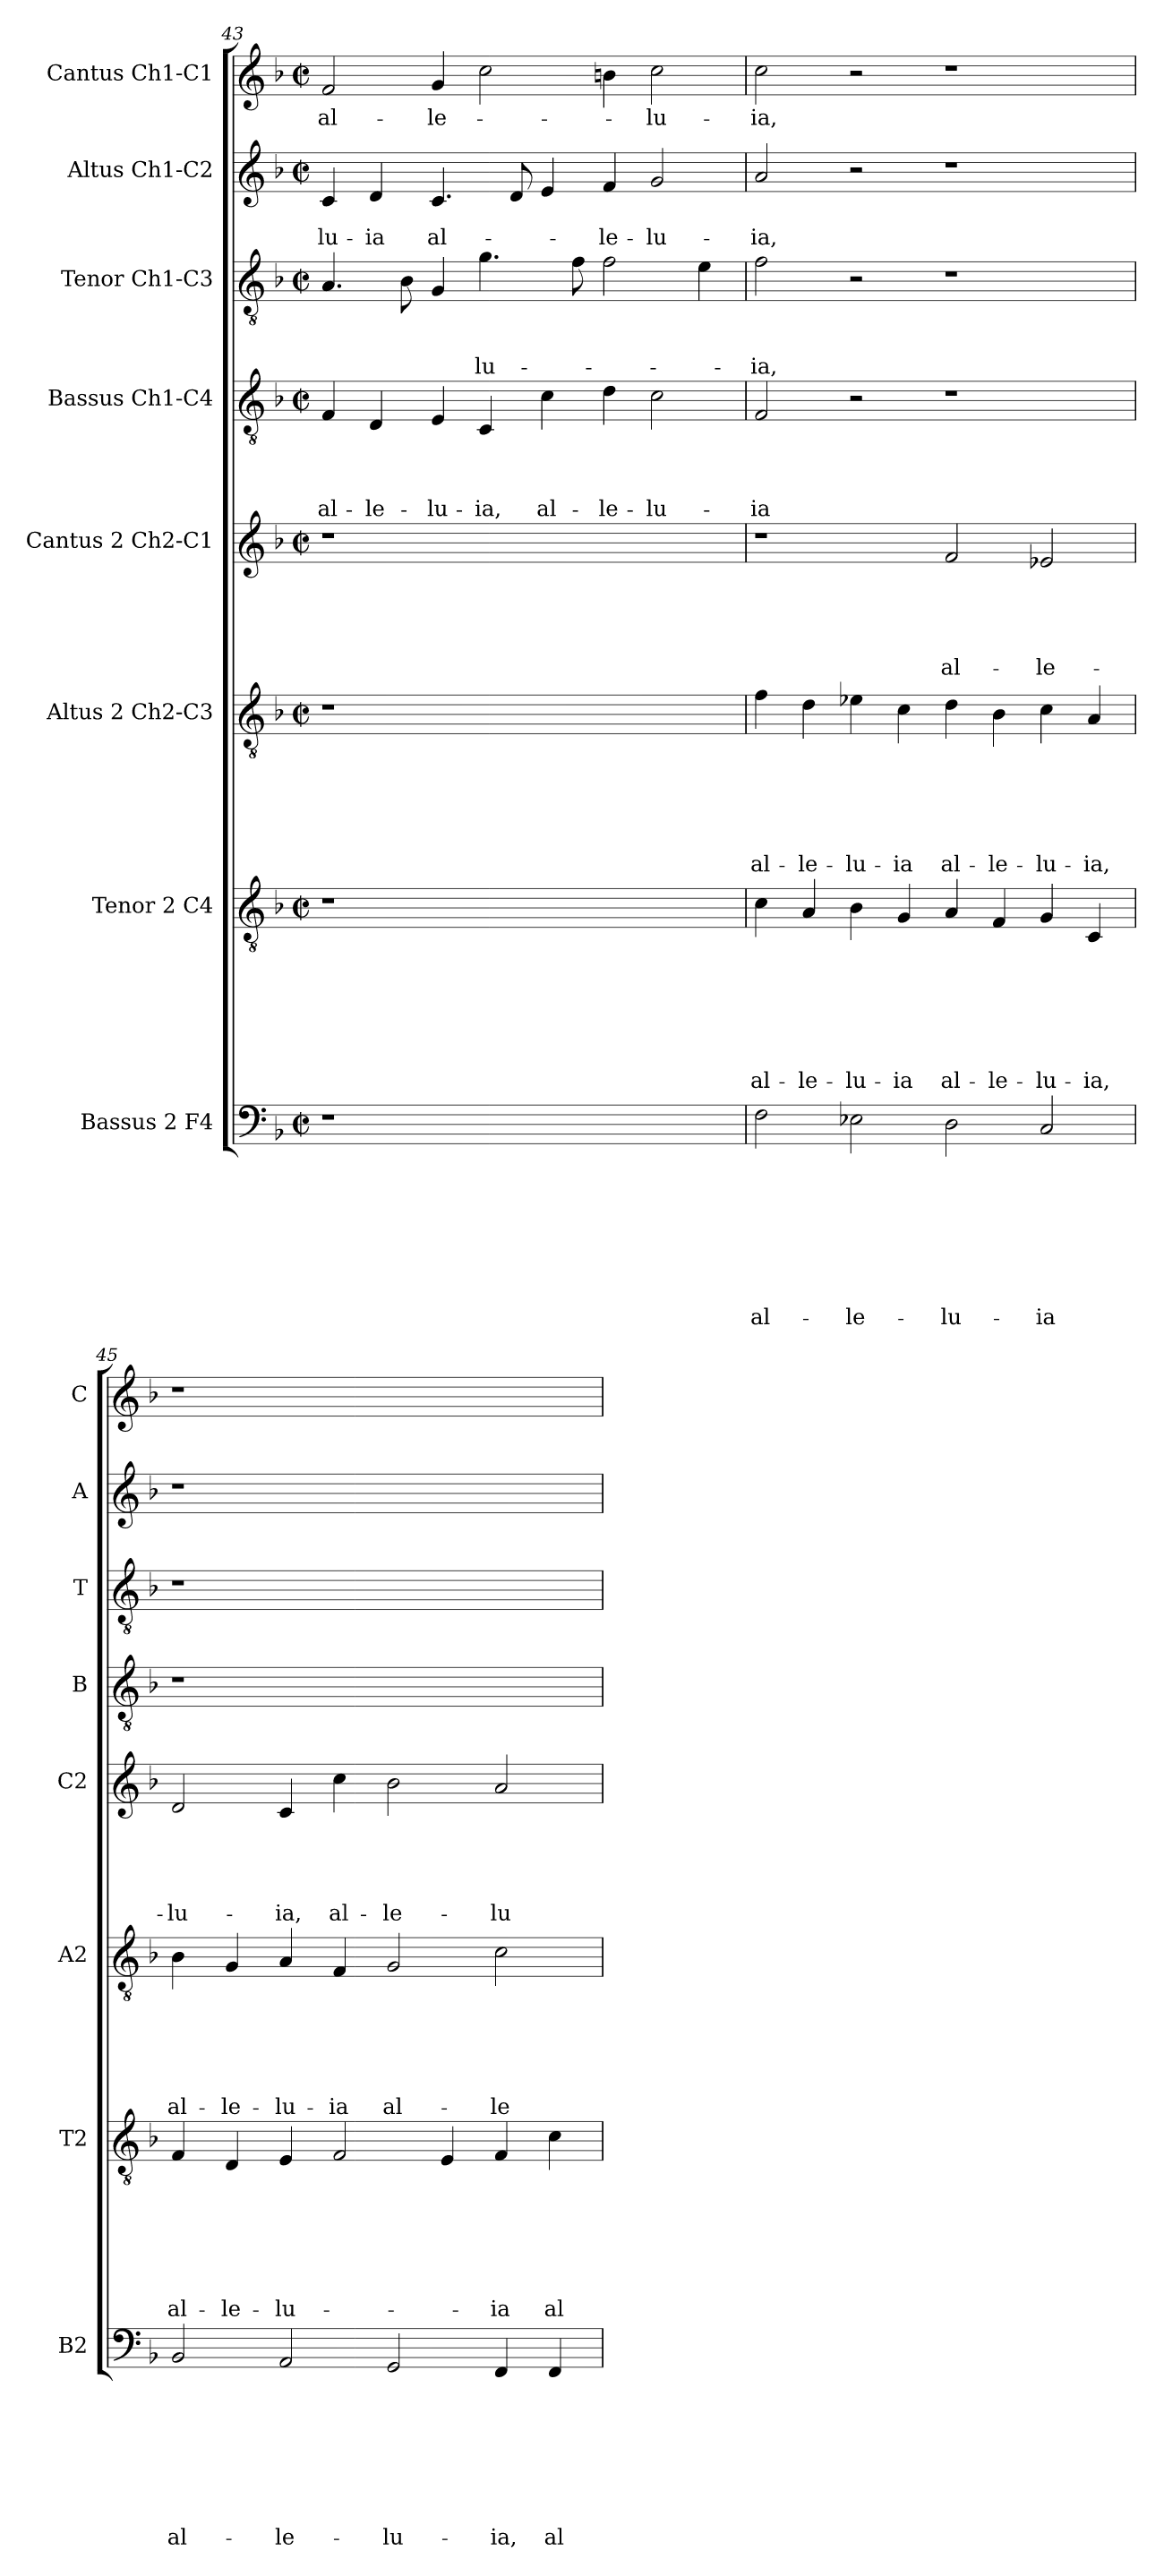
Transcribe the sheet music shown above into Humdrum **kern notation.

**kern	**text	**text	**text	**text	**text	**text	**text	**text	**kern	**text	**text	**text	**text	**text	**text	**text	**kern	**text	**text	**text	**text	**text	**text	**kern	**text	**text	**text	**text	**text	**kern	**text	**text	**text	**text	**kern	**text	**text	**text	**kern	**text	**text	**kern	**text
*part8	*part8	*part8	*part8	*part8	*part8	*part8	*part8	*part8	*part7	*part7	*part7	*part7	*part7	*part7	*part7	*part7	*part6	*part6	*part6	*part6	*part6	*part6	*part6	*part5	*part5	*part5	*part5	*part5	*part5	*part4	*part4	*part4	*part4	*part4	*part3	*part3	*part3	*part3	*part2	*part2	*part2	*part1	*part1
*staff8	*staff8	*staff8	*staff8	*staff8	*staff8	*staff8	*staff8	*staff8	*staff7	*staff7	*staff7	*staff7	*staff7	*staff7	*staff7	*staff7	*staff6	*staff6	*staff6	*staff6	*staff6	*staff6	*staff6	*staff5	*staff5	*staff5	*staff5	*staff5	*staff5	*staff4	*staff4	*staff4	*staff4	*staff4	*staff3	*staff3	*staff3	*staff3	*staff2	*staff2	*staff2	*staff1	*staff1
*I"Bassus 2 F4	*	*	*	*	*	*	*	*	*I"Tenor 2 C4	*	*	*	*	*	*	*	*I"Altus 2 Ch2-C3	*	*	*	*	*	*	*I"Cantus 2 Ch2-C1	*	*	*	*	*	*I"Bassus  Ch1-C4	*	*	*	*	*I"Tenor Ch1-C3	*	*	*	*I"Altus  Ch1-C2	*	*	*I"Cantus Ch1-C1	*
*I'B2	*	*	*	*	*	*	*	*	*I'T2	*	*	*	*	*	*	*	*I'A2	*	*	*	*	*	*	*I'C2	*	*	*	*	*	*I'B	*	*	*	*	*I'T	*	*	*	*I'A	*	*	*I'C	*
*clefF4	*	*	*	*	*	*	*	*	*clefGv2	*	*	*	*	*	*	*	*clefGv2	*	*	*	*	*	*	*clefG2	*	*	*	*	*	*clefGv2	*	*	*	*	*clefGv2	*	*	*	*clefG2	*	*	*clefG2	*
*k[b-]	*	*	*	*	*	*	*	*	*k[b-]	*	*	*	*	*	*	*	*k[b-]	*	*	*	*	*	*	*k[b-]	*	*	*	*	*	*k[b-]	*	*	*	*	*k[b-]	*	*	*	*k[b-]	*	*	*k[b-]	*
*F:	*	*	*	*	*	*	*	*	*F:	*	*	*	*	*	*	*	*F:	*	*	*	*	*	*	*F:	*	*	*	*	*	*F:	*	*	*	*	*F:	*	*	*	*F:	*	*	*F:	*
*M2/2	*	*	*	*	*	*	*	*	*M2/2	*	*	*	*	*	*	*	*M2/2	*	*	*	*	*	*	*M2/2	*	*	*	*	*	*M2/2	*	*	*	*	*M2/2	*	*	*	*M2/2	*	*	*M2/2	*
*met(c|)	*	*	*	*	*	*	*	*	*met(c|)	*	*	*	*	*	*	*	*met(c|)	*	*	*	*	*	*	*met(c|)	*	*	*	*	*	*met(c|)	*	*	*	*	*met(c|)	*	*	*	*met(c|)	*	*	*met(c|)	*
=43	=43	=43	=43	=43	=43	=43	=43	=43	=43	=43	=43	=43	=43	=43	=43	=43	=43	=43	=43	=43	=43	=43	=43	=43	=43	=43	=43	=43	=43	=43	=43	=43	=43	=43	=43	=43	=43	=43	=43	=43	=43	=43	=43
!	!	!	!	!	!	!	!	!	!	!	!	!	!	!	!	!	!	!	!	!	!	!	!	!	!	!	!	!	!	!	!	!	!	!LO:LY:b	!	!	!	!	!	!	!LO:LY:b	!	!LO:LY:b
1r	.	.	.	.	.	.	.	.	1r	.	.	.	.	.	.	.	1r	.	.	.	.	.	.	1r	.	.	.	.	.	4F/	.	.	.	al-	4.A/	.	.	.	4c/	.	-lu-	2f/	al-
!	!	!	!	!	!	!	!	!	!	!	!	!	!	!	!	!	!	!	!	!	!	!	!	!	!	!	!	!	!	!	!	!	!	!LO:LY:b	!	!	!	!	!	!	!LO:LY:b	!	!
.	.	.	.	.	.	.	.	.	.	.	.	.	.	.	.	.	.	.	.	.	.	.	.	.	.	.	.	.	.	4D/	.	.	.	-le-	.	.	.	.	4d/	.	-ia	.	.
.	.	.	.	.	.	.	.	.	.	.	.	.	.	.	.	.	.	.	.	.	.	.	.	.	.	.	.	.	.	.	.	.	.	.	8B-\	.	.	.	.	.	.	.	.
!	!	!	!	!	!	!	!	!	!	!	!	!	!	!	!	!	!	!	!	!	!	!	!	!	!	!	!	!	!	!	!	!	!	!LO:LY:b	!	!	!	!	!	!	!LO:LY:b	!	!LO:LY:b
.	.	.	.	.	.	.	.	.	.	.	.	.	.	.	.	.	.	.	.	.	.	.	.	.	.	.	.	.	.	4E/	.	.	.	-lu-	4G/	.	.	.	4.c/	.	al-	4g/	-le-
!	!	!	!	!	!	!	!	!	!	!	!	!	!	!	!	!	!	!	!	!	!	!	!	!	!	!	!	!	!	!	!	!	!	!LO:LY:b	!	!	!	!LO:LY:b	!	!	!	!	!
.	.	.	.	.	.	.	.	.	.	.	.	.	.	.	.	.	.	.	.	.	.	.	.	.	.	.	.	.	.	4C/	.	.	.	-ia,	4.g\	.	.	-lu-	.	.	.	2cc\	.
.	.	.	.	.	.	.	.	.	.	.	.	.	.	.	.	.	.	.	.	.	.	.	.	.	.	.	.	.	.	.	.	.	.	.	.	.	.	.	8d/	.	.	.	.
!	!	!	!	!	!	!	!	!	!	!	!	!	!	!	!	!	!	!	!	!	!	!	!	!	!	!	!	!	!	!	!	!	!	!LO:LY:b	!	!	!	!	!	!	!	!	!
1ryy	.	.	.	.	.	.	.	.	1ryy	.	.	.	.	.	.	.	1ryy	.	.	.	.	.	.	1ryy	.	.	.	.	.	4c\	.	.	.	al-	.	.	.	.	4e/	.	.	.	.
.	.	.	.	.	.	.	.	.	.	.	.	.	.	.	.	.	.	.	.	.	.	.	.	.	.	.	.	.	.	.	.	.	.	.	8f\	.	.	.	.	.	.	.	.
!	!	!	!	!	!	!	!	!	!	!	!	!	!	!	!	!	!	!	!	!	!	!	!	!	!	!	!	!	!	!	!	!	!	!LO:LY:b	!	!	!	!	!	!	!LO:LY:b	!	!
.	.	.	.	.	.	.	.	.	.	.	.	.	.	.	.	.	.	.	.	.	.	.	.	.	.	.	.	.	.	4d\	.	.	.	-le-	2f\	.	.	.	4f/	.	-le-	4bn\	.
!	!	!	!	!	!	!	!	!	!	!	!	!	!	!	!	!	!	!	!	!	!	!	!	!	!	!	!	!	!	!	!	!	!	!LO:LY:b	!	!	!	!	!	!	!LO:LY:b	!	!LO:LY:b
.	.	.	.	.	.	.	.	.	.	.	.	.	.	.	.	.	.	.	.	.	.	.	.	.	.	.	.	.	.	2c\	.	.	.	-lu-	.	.	.	.	2g/	.	-lu-	2cc\	-lu-
.	.	.	.	.	.	.	.	.	.	.	.	.	.	.	.	.	.	.	.	.	.	.	.	.	.	.	.	.	.	.	.	.	.	.	4e\	.	.	.	.	.	.	.	.
=44	=44	=44	=44	=44	=44	=44	=44	=44	=44	=44	=44	=44	=44	=44	=44	=44	=44	=44	=44	=44	=44	=44	=44	=44	=44	=44	=44	=44	=44	=44	=44	=44	=44	=44	=44	=44	=44	=44	=44	=44	=44	=44	=44
!	!	!	!	!	!	!	!	!LO:LY:b	!	!	!	!	!	!	!	!LO:LY:b	!	!	!	!	!	!	!LO:LY:b	!	!	!	!	!	!	!	!	!	!	!LO:LY:b	!	!	!	!LO:LY:b	!	!	!LO:LY:b	!	!LO:LY:b
2F\	.	.	.	.	.	.	.	al-	4c\	.	.	.	.	.	.	al-	4f\	.	.	.	.	.	al-	1r	.	.	.	.	.	2F/	.	.	.	-ia	2f\	.	.	-ia,	2a/	.	-ia,	2cc\	-ia,
!	!	!	!	!	!	!	!	!	!	!	!	!	!	!	!	!LO:LY:b	!	!	!	!	!	!	!LO:LY:b	!	!	!	!	!	!	!	!	!	!	!	!	!	!	!	!	!	!	!	!
.	.	.	.	.	.	.	.	.	4A/	.	.	.	.	.	.	-le-	4d\	.	.	.	.	.	-le-	.	.	.	.	.	.	.	.	.	.	.	.	.	.	.	.	.	.	.	.
!	!	!	!	!	!	!	!	!LO:LY:b	!	!	!	!	!	!	!	!LO:LY:b	!	!	!	!	!	!	!LO:LY:b	!	!	!	!	!	!	!	!	!	!	!	!	!	!	!	!	!	!	!	!
2E-X\	.	.	.	.	.	.	.	-le-	4B-\	.	.	.	.	.	.	-lu-	4e-X\	.	.	.	.	.	-lu-	.	.	.	.	.	.	2r	.	.	.	.	2r	.	.	.	2r	.	.	2r	.
!	!	!	!	!	!	!	!	!	!	!	!	!	!	!	!	!LO:LY:b	!	!	!	!	!	!	!LO:LY:b	!	!	!	!	!	!	!	!	!	!	!	!	!	!	!	!	!	!	!	!
.	.	.	.	.	.	.	.	.	4G/	.	.	.	.	.	.	-ia	4c\	.	.	.	.	.	-ia	.	.	.	.	.	.	.	.	.	.	.	.	.	.	.	.	.	.	.	.
!	!	!	!	!	!	!	!	!LO:LY:b	!	!	!	!	!	!	!	!LO:LY:b	!	!	!	!	!	!	!LO:LY:b	!	!	!	!	!	!LO:LY:b	!	!	!	!	!	!	!	!	!	!	!	!	!	!
2D\	.	.	.	.	.	.	.	-lu-	4A/	.	.	.	.	.	.	al-	4d\	.	.	.	.	.	al-	2f/	.	.	.	.	al-	1r	.	.	.	.	1r	.	.	.	1r	.	.	1r	.
!	!	!	!	!	!	!	!	!	!	!	!	!	!	!	!	!LO:LY:b	!	!	!	!	!	!	!LO:LY:b	!	!	!	!	!	!	!	!	!	!	!	!	!	!	!	!	!	!	!	!
.	.	.	.	.	.	.	.	.	4F/	.	.	.	.	.	.	-le-	4B-\	.	.	.	.	.	-le-	.	.	.	.	.	.	.	.	.	.	.	.	.	.	.	.	.	.	.	.
!	!	!	!	!	!	!	!	!LO:LY:b	!	!	!	!	!	!	!	!LO:LY:b	!	!	!	!	!	!	!LO:LY:b	!	!	!	!	!	!LO:LY:b	!	!	!	!	!	!	!	!	!	!	!	!	!	!
2C/	.	.	.	.	.	.	.	-ia	4G/	.	.	.	.	.	.	-lu-	4c\	.	.	.	.	.	-lu-	2e-X/	.	.	.	.	-le-	.	.	.	.	.	.	.	.	.	.	.	.	.	.
!	!	!	!	!	!	!	!	!	!	!	!	!	!	!	!	!LO:LY:b	!	!	!	!	!	!	!LO:LY:b	!	!	!	!	!	!	!	!	!	!	!	!	!	!	!	!	!	!	!	!
.	.	.	.	.	.	.	.	.	4C/	.	.	.	.	.	.	-ia,	4A/	.	.	.	.	.	-ia,	.	.	.	.	.	.	.	.	.	.	.	.	.	.	.	.	.	.	.	.
!!LO:PB:g=z
=45	=45	=45	=45	=45	=45	=45	=45	=45	=45	=45	=45	=45	=45	=45	=45	=45	=45	=45	=45	=45	=45	=45	=45	=45	=45	=45	=45	=45	=45	=45	=45	=45	=45	=45	=45	=45	=45	=45	=45	=45	=45	=45	=45
!	!	!	!	!	!	!	!	!LO:LY:b	!	!	!	!	!	!	!	!LO:LY:b	!	!	!	!	!	!	!LO:LY:b	!	!	!	!	!	!LO:LY:b	!	!	!	!	!	!	!	!	!	!	!	!	!	!
2BB-/	.	.	.	.	.	.	.	al-	4F/	.	.	.	.	.	.	al-	4B-\	.	.	.	.	.	al-	2d/	.	.	.	.	-lu-	1r	.	.	.	.	1r	.	.	.	1r	.	.	1r	.
!	!	!	!	!	!	!	!	!	!	!	!	!	!	!	!	!LO:LY:b	!	!	!	!	!	!	!LO:LY:b	!	!	!	!	!	!	!	!	!	!	!	!	!	!	!	!	!	!	!	!
.	.	.	.	.	.	.	.	.	4D/	.	.	.	.	.	.	-le-	4G/	.	.	.	.	.	-le-	.	.	.	.	.	.	.	.	.	.	.	.	.	.	.	.	.	.	.	.
!	!	!	!	!	!	!	!	!LO:LY:b	!	!	!	!	!	!	!	!LO:LY:b	!	!	!	!	!	!	!LO:LY:b	!	!	!	!	!	!LO:LY:b	!	!	!	!	!	!	!	!	!	!	!	!	!	!
2AA/	.	.	.	.	.	.	.	-le-	4E/	.	.	.	.	.	.	-lu-	4A/	.	.	.	.	.	-lu-	4c/	.	.	.	.	-ia,	.	.	.	.	.	.	.	.	.	.	.	.	.	.
!	!	!	!	!	!	!	!	!	!	!	!	!	!	!	!	!	!	!	!	!	!	!	!LO:LY:b	!	!	!	!	!	!LO:LY:b	!	!	!	!	!	!	!	!	!	!	!	!	!	!
.	.	.	.	.	.	.	.	.	2F/	.	.	.	.	.	.	.	4F/	.	.	.	.	.	-ia	4cc\	.	.	.	.	al-	.	.	.	.	.	.	.	.	.	.	.	.	.	.
!	!	!	!	!	!	!	!	!LO:LY:b	!	!	!	!	!	!	!	!	!	!	!	!	!	!	!LO:LY:b	!	!	!	!	!	!LO:LY:b	!	!	!	!	!	!	!	!	!	!	!	!	!	!
2GG/	.	.	.	.	.	.	.	-lu-	.	.	.	.	.	.	.	.	2G/	.	.	.	.	.	al-	2b-\	.	.	.	.	-le-	1ryy	.	.	.	.	1ryy	.	.	.	1ryy	.	.	1ryy	.
.	.	.	.	.	.	.	.	.	4E/	.	.	.	.	.	.	.	.	.	.	.	.	.	.	.	.	.	.	.	.	.	.	.	.	.	.	.	.	.	.	.	.	.	.
!	!	!	!	!	!	!	!	!LO:LY:b	!	!	!	!	!	!	!	!LO:LY:b	!	!	!	!	!	!	!LO:LY:b	!	!	!	!	!	!LO:LY:b	!	!	!	!	!	!	!	!	!	!	!	!	!	!
4FF/	.	.	.	.	.	.	.	-ia,	4F/	.	.	.	.	.	.	-ia	2c\	.	.	.	.	.	-le-	2a/	.	.	.	.	-lu-	.	.	.	.	.	.	.	.	.	.	.	.	.	.
!	!	!	!	!	!	!	!	!LO:LY:b	!	!	!	!	!	!	!	!LO:LY:b	!	!	!	!	!	!	!	!	!	!	!	!	!	!	!	!	!	!	!	!	!	!	!	!	!	!	!
4FF/	.	.	.	.	.	.	.	al-	4c\	.	.	.	.	.	.	al-	.	.	.	.	.	.	.	.	.	.	.	.	.	.	.	.	.	.	.	.	.	.	.	.	.	.	.
=	=	=	=	=	=	=	=	=	=	=	=	=	=	=	=	=	=	=	=	=	=	=	=	=	=	=	=	=	=	=	=	=	=	=	=	=	=	=	=	=	=	=	=
*-	*-	*-	*-	*-	*-	*-	*-	*-	*-	*-	*-	*-	*-	*-	*-	*-	*-	*-	*-	*-	*-	*-	*-	*-	*-	*-	*-	*-	*-	*-	*-	*-	*-	*-	*-	*-	*-	*-	*-	*-	*-	*-	*-
